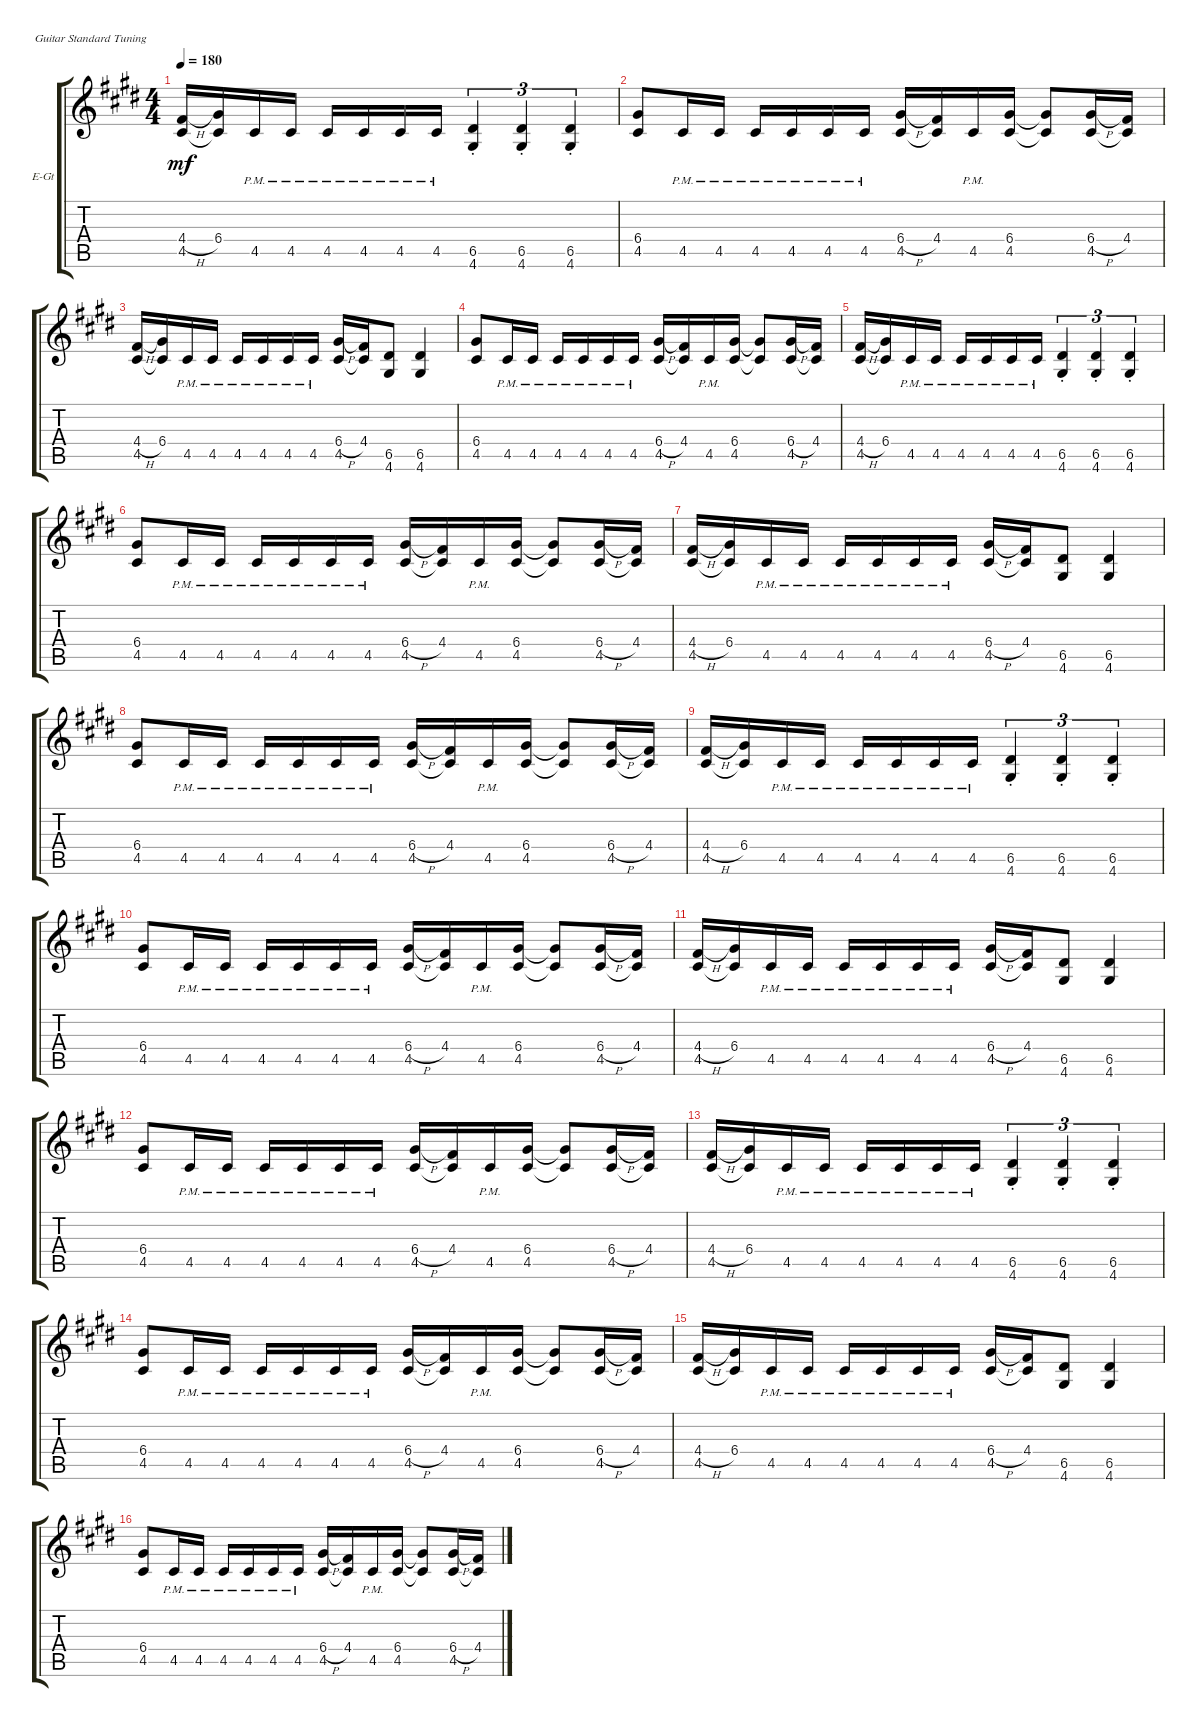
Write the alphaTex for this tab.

\defaultSystemsLayout 4
\bracketExtendMode groupsimilarinstruments
\firstSystemTrackNameOrientation horizontal
\otherSystemsTrackNameOrientation horizontal
\track ("Kirk Hammett (Rhythm)" "E-Gt") {instrument distortionguitar}
\staff {score tabs}
\tuning (E4 B3 G3 D3 A2 E2)
\ts (4 4)
\tempo 180
\clef g2
\ks e
(4.5 4.4{h}).16{dy mf} (6.4 4.5{t}).16 4.5{pm}.16 4.5{pm}.16 4.5{pm}.16 4.5{pm}.16 4.5{pm}.16 4.5{pm}.16 (4.6{st} 6.5{st}).4{tu (3 2)} (4.6{st} 6.5{st}).4{tu (3 2)} (4.6{st} 6.5{st}).4{tu (3 2)} |
(4.5 6.4).8 4.5{pm}.16 4.5{pm}.16 4.5{pm}.16 4.5{pm}.16 4.5{pm}.16 4.5{pm}.16 (4.5 6.4{h}).16 (4.4 4.5{t}).16 4.5{pm}.16 (4.5 6.4).16 (6.4{t} 4.5{t}).8 (4.5 6.4{h}).16 (4.4 4.5{t}).16 |
(4.5 4.4{h}).16 (6.4 4.5{t}).16 4.5{pm}.16 4.5{pm}.16 4.5{pm}.16 4.5{pm}.16 4.5{pm}.16 4.5{pm}.16 (4.5 6.4{h}).16 (4.4 4.5{t}).16 (4.6 6.5).8 (6.5 4.6).4 |
(4.5 6.4).8 4.5{pm}.16 4.5{pm}.16 4.5{pm}.16 4.5{pm}.16 4.5{pm}.16 4.5{pm}.16 (4.5 6.4{h}).16 (4.4 4.5{t}).16 4.5{pm}.16 (4.5 6.4).16 (6.4{t} 4.5{t}).8 (4.5 6.4{h}).16 (4.4 4.5{t}).16 |
(4.5 4.4{h}).16 (6.4 4.5{t}).16 4.5{pm}.16 4.5{pm}.16 4.5{pm}.16 4.5{pm}.16 4.5{pm}.16 4.5{pm}.16 (4.6{st} 6.5{st}).4{tu (3 2)} (4.6{st} 6.5{st}).4{tu (3 2)} (4.6{st} 6.5{st}).4{tu (3 2)} |
(4.5 6.4).8 4.5{pm}.16 4.5{pm}.16 4.5{pm}.16 4.5{pm}.16 4.5{pm}.16 4.5{pm}.16 (4.5 6.4{h}).16 (4.4 4.5{t}).16 4.5{pm}.16 (4.5 6.4).16 (6.4{t} 4.5{t}).8 (4.5 6.4{h}).16 (4.4 4.5{t}).16 |
(4.5 4.4{h}).16 (6.4 4.5{t}).16 4.5{pm}.16 4.5{pm}.16 4.5{pm}.16 4.5{pm}.16 4.5{pm}.16 4.5{pm}.16 (4.5 6.4{h}).16 (4.4 4.5{t}).16 (4.6 6.5).8 (6.5 4.6).4 |
(4.5 6.4).8 4.5{pm}.16 4.5{pm}.16 4.5{pm}.16 4.5{pm}.16 4.5{pm}.16 4.5{pm}.16 (4.5 6.4{h}).16 (4.4 4.5{t}).16 4.5{pm}.16 (4.5 6.4).16 (6.4{t} 4.5{t}).8 (4.5 6.4{h}).16 (4.4 4.5{t}).16 |
(4.5 4.4{h}).16 (6.4 4.5{t}).16 4.5{pm}.16 4.5{pm}.16 4.5{pm}.16 4.5{pm}.16 4.5{pm}.16 4.5{pm}.16 (4.6{st} 6.5{st}).4{tu (3 2)} (4.6{st} 6.5{st}).4{tu (3 2)} (4.6{st} 6.5{st}).4{tu (3 2)} |
(4.5 6.4).8 4.5{pm}.16 4.5{pm}.16 4.5{pm}.16 4.5{pm}.16 4.5{pm}.16 4.5{pm}.16 (4.5 6.4{h}).16 (4.4 4.5{t}).16 4.5{pm}.16 (4.5 6.4).16 (6.4{t} 4.5{t}).8 (4.5 6.4{h}).16 (4.4 4.5{t}).16 |
(4.5 4.4{h}).16 (6.4 4.5{t}).16 4.5{pm}.16 4.5{pm}.16 4.5{pm}.16 4.5{pm}.16 4.5{pm}.16 4.5{pm}.16 (4.5 6.4{h}).16 (4.4 4.5{t}).16 (4.6 6.5).8 (6.5 4.6).4 |
(4.5 6.4).8 4.5{pm}.16 4.5{pm}.16 4.5{pm}.16 4.5{pm}.16 4.5{pm}.16 4.5{pm}.16 (4.5 6.4{h}).16 (4.4 4.5{t}).16 4.5{pm}.16 (4.5 6.4).16 (6.4{t} 4.5{t}).8 (4.5 6.4{h}).16 (4.4 4.5{t}).16 |
(4.5 4.4{h}).16 (6.4 4.5{t}).16 4.5{pm}.16 4.5{pm}.16 4.5{pm}.16 4.5{pm}.16 4.5{pm}.16 4.5{pm}.16 (4.6{st} 6.5{st}).4{tu (3 2)} (4.6{st} 6.5{st}).4{tu (3 2)} (4.6{st} 6.5{st}).4{tu (3 2)} |
(4.5 6.4).8 4.5{pm}.16 4.5{pm}.16 4.5{pm}.16 4.5{pm}.16 4.5{pm}.16 4.5{pm}.16 (4.5 6.4{h}).16 (4.4 4.5{t}).16 4.5{pm}.16 (4.5 6.4).16 (6.4{t} 4.5{t}).8 (4.5 6.4{h}).16 (4.4 4.5{t}).16 |
(4.5 4.4{h}).16 (6.4 4.5{t}).16 4.5{pm}.16 4.5{pm}.16 4.5{pm}.16 4.5{pm}.16 4.5{pm}.16 4.5{pm}.16 (4.5 6.4{h}).16 (4.4 4.5{t}).16 (4.6 6.5).8 (6.5 4.6).4 |
(4.5 6.4).8 4.5{pm}.16 4.5{pm}.16 4.5{pm}.16 4.5{pm}.16 4.5{pm}.16 4.5{pm}.16 (4.5 6.4{h}).16 (4.4 4.5{t}).16 4.5{pm}.16 (4.5 6.4).16 (6.4{t} 4.5{t}).8 (4.5 6.4{h}).16 (4.4 4.5{t}).16
